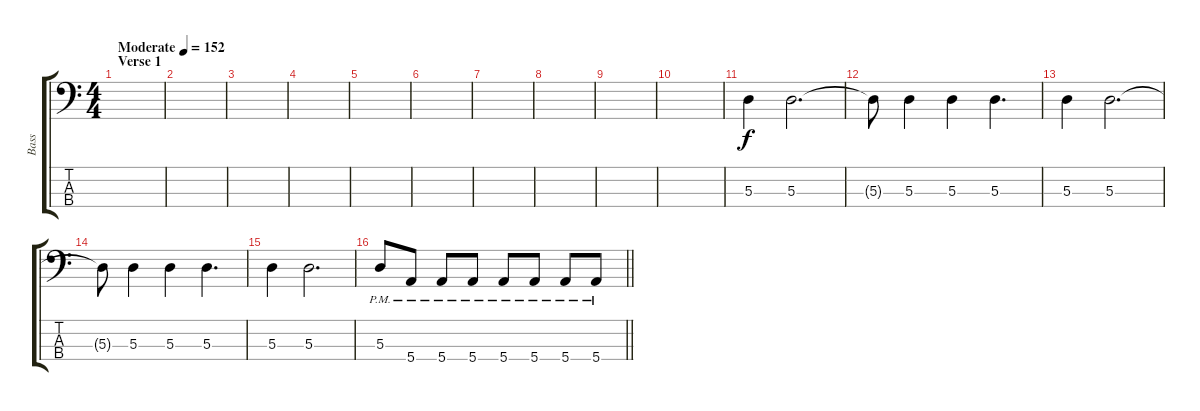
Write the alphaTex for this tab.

\track ("Bass" "Bass") {instrument electricbassfinger}
\staff {score tabs}
\tuning (G2 D2 A1 E1) {hide}
\ts (4 4)
\section ("" "Verse 1")
\tempo (152 "Moderate")
\clef f4
\ks c
|
|
|
|
|
|
|
|
|
|
5.3.4 5.3.2{d} |
5.3{t}.8 5.3.4 5.3.4 5.3.4{d} |
5.3.4 5.3.2{d} |
5.3{t}.8 5.3.4 5.3.4 5.3.4{d} |
5.3.4 5.3.2{d} |
\barLineRight lightlight
5.3{pm}.8 5.4{pm}.8 5.4{pm}.8 5.4{pm}.8 5.4{pm}.8 5.4{pm}.8 5.4{pm}.8 5.4{pm}.8
